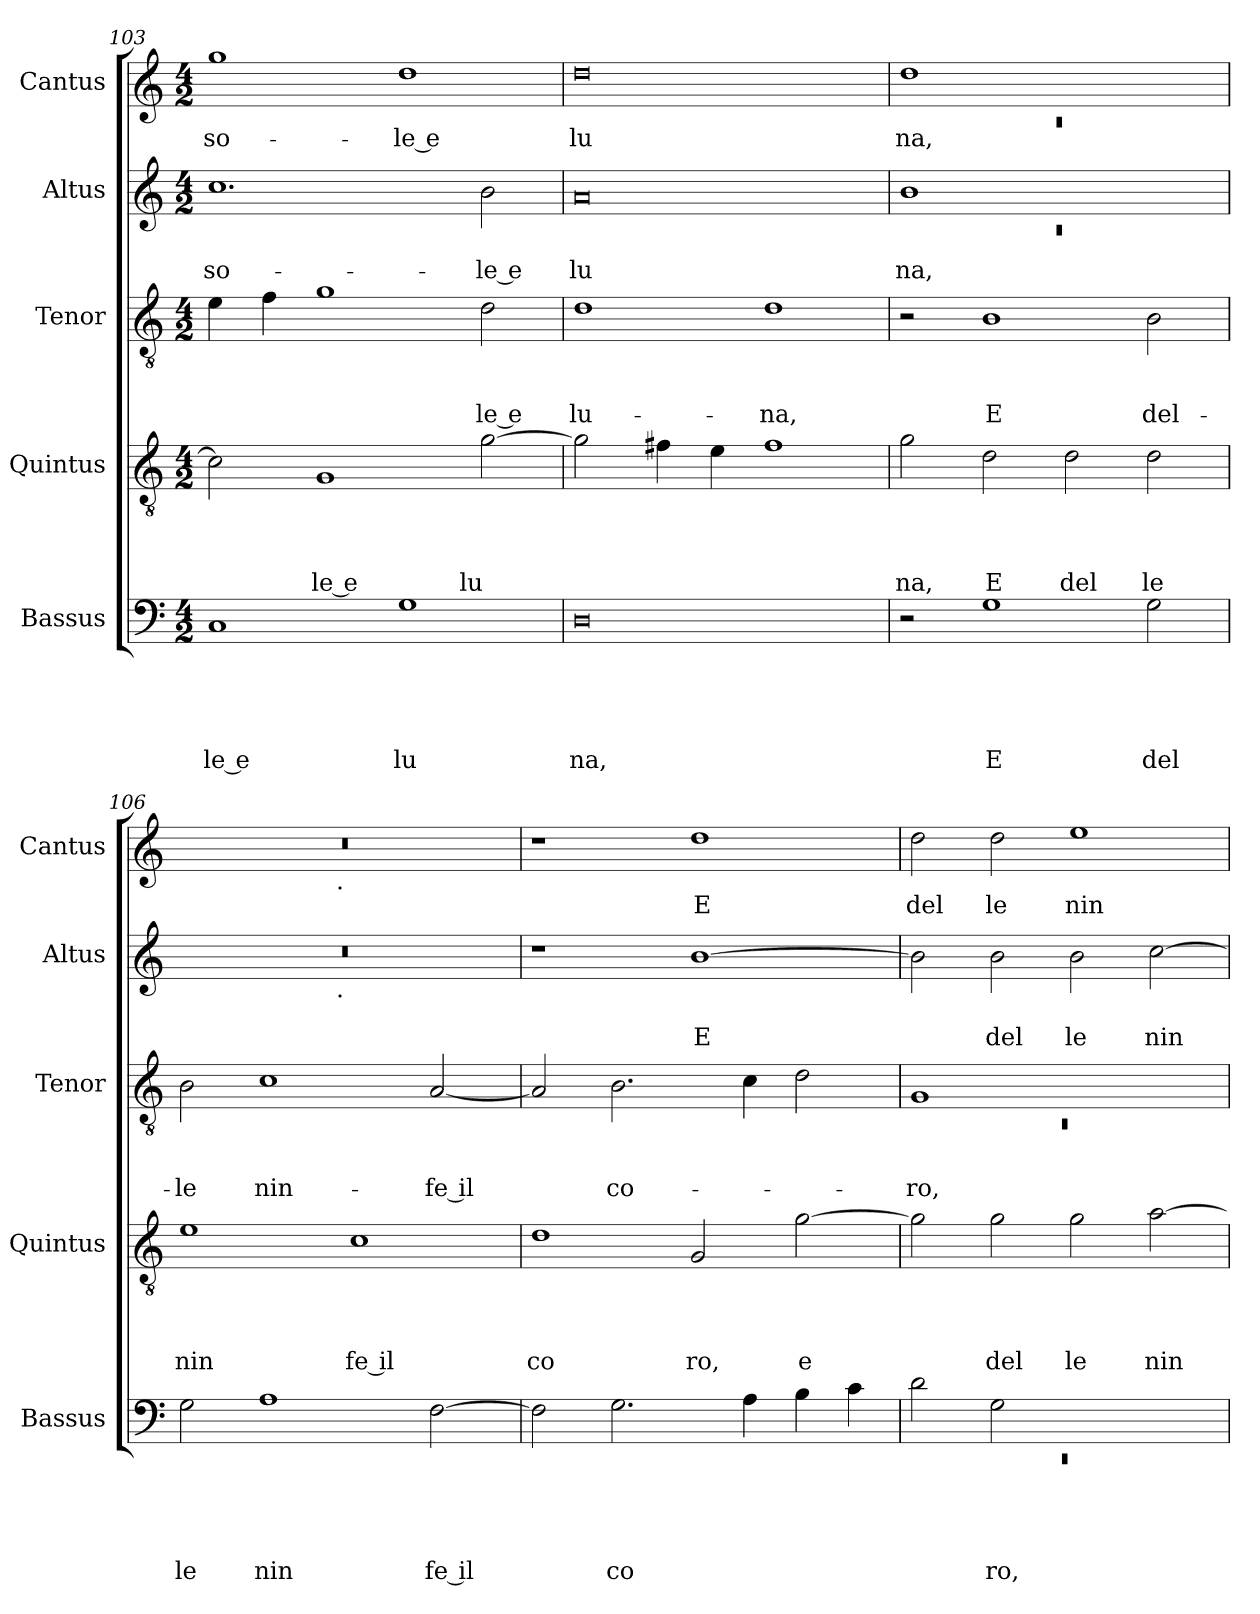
**kern	**text	**text	**text	**text	**text	**kern	**text	**text	**text	**text	**kern	**text	**text	**text	**kern	**text	**text	**kern	**text
*part5	*part5	*part5	*part5	*part5	*part5	*part4	*part4	*part4	*part4	*part4	*part3	*part3	*part3	*part3	*part2	*part2	*part2	*part1	*part1
*staff5	*staff5	*staff5	*staff5	*staff5	*staff5	*staff4	*staff4	*staff4	*staff4	*staff4	*staff3	*staff3	*staff3	*staff3	*staff2	*staff2	*staff2	*staff1	*staff1
*I"Bassus	*	*	*	*	*	*I"Quintus	*	*	*	*	*I"Tenor	*	*	*	*I"Altus	*	*	*I"Cantus	*
*I'Bassus	*	*	*	*	*	*I'Quintus	*	*	*	*	*I'Tenor	*	*	*	*I'Altus	*	*	*I'Cantus	*
*clefF4	*	*	*	*	*	*clefGv2	*	*	*	*	*clefGv2	*	*	*	*clefG2	*	*	*clefG2	*
*k[]	*	*	*	*	*	*k[]	*	*	*	*	*k[]	*	*	*	*k[]	*	*	*k[]	*
*C:	*	*	*	*	*	*C:	*	*	*	*	*C:	*	*	*	*C:	*	*	*C:	*
*M4/2	*	*	*	*	*	*M4/2	*	*	*	*	*M4/2	*	*	*	*M4/2	*	*	*M4/2	*
=103	=103	=103	=103	=103	=103	=103	=103	=103	=103	=103	=103	=103	=103	=103	=103	=103	=103	=103	=103
!	!	!	!	!	!LO:LY:b:rj	!	!	!	!	!	!	!	!	!	!	!	!LO:LY:b	!	!LO:LY:b
1C	.	.	.	.	le e	2c\]	.	.	.	.	4e\	.	.	.	1.cc	.	so-	1gg	so-
.	.	.	.	.	.	.	.	.	.	.	4f\	.	.	.	.	.	.	.	.
!	!	!	!	!	!	!	!	!	!	!LO:LY:b:rj	!	!	!	!	!	!	!	!	!
.	.	.	.	.	.	1G	.	.	.	le e	1g	.	.	.	.	.	.	.	.
!	!	!	!	!	!LO:LY:b	!	!	!	!	!	!	!	!	!	!	!	!	!	!LO:LY:b:rj
1G	.	.	.	.	lu	.	.	.	.	.	.	.	.	.	.	.	.	1dd	-le e
!	!	!	!	!	!	!	!	!	!	!LO:LY:b	!	!	!	!LO:LY:b:rj	!	!	!LO:LY:b:rj	!	!
.	.	.	.	.	.	[>2g\	.	.	.	lu	2d\	.	.	-le e	2b\	.	-le e	.	.
!!LO:PB:g=z
=104	=104	=104	=104	=104	=104	=104	=104	=104	=104	=104	=104	=104	=104	=104	=104	=104	=104	=104	=104
!	!	!	!	!	!LO:LY:b	!	!	!	!	!	!	!	!	!LO:LY:b	!	!	!LO:LY:b	!	!LO:LY:b
0D	.	.	.	.	na,	2g\]	.	.	.	.	1d	.	.	lu-	0a	.	lu	0dd	lu
.	.	.	.	.	.	4f#X\	.	.	.	.	.	.	.	.	.	.	.	.	.
.	.	.	.	.	.	4e\	.	.	.	.	.	.	.	.	.	.	.	.	.
!	!	!	!	!	!	!	!	!	!	!	!	!	!	!LO:LY:b	!	!	!	!	!
.	.	.	.	.	.	1f#	.	.	.	.	1d	.	.	-na,	.	.	.	.	.
=105	=105	=105	=105	=105	=105	=105	=105	=105	=105	=105	=105	=105	=105	=105	=105	=105	=105	=105	=105
*	*	*	*	*	*	*	*	*	*	*	*	*	*	*	*^	*	*	*^	*
!	!	!	!	!	!	!	!	!	!	!LO:LY:b	!	!	!	!	!	!LO:N:vis=1	!	!LO:LY:b	!	!LO:N:vis=1	!LO:LY:b
2r	.	.	.	.	.	2g\	.	.	.	na,	2r	.	.	.	1b	0rc	.	na,	1dd	0rc	na,
!	!	!	!	!	!LO:LY:b	!	!	!	!	!LO:LY:b	!	!	!	!LO:LY:b	!	!	!	!	!	!	!
1G	.	.	.	.	E	2d\	.	.	.	E	1B	.	.	E	.	.	.	.	.	.	.
!	!	!	!	!	!	!	!	!	!	!LO:LY:b	!	!	!	!	!	!	!	!	!	!	!
.	.	.	.	.	.	2d\	.	.	.	del	.	.	.	.	1ryy	.	.	.	1ryy	.	.
!	!	!	!	!	!LO:LY:b	!	!	!	!	!LO:LY:b	!	!	!	!LO:LY:b	!	!	!	!	!	!	!
2G\	.	.	.	.	del	2d\	.	.	.	le	2B\	.	.	del-	.	.	.	.	.	.	.
=106	=106	=106	=106	=106	=106	=106	=106	=106	=106	=106	=106	=106	=106	=106	=106	=106	=106	=106	=106	=106	=106
!	!	!	!	!	!LO:LY:b	!	!	!	!	!LO:LY:b	!	!	!	!LO:LY:b	!	!	!	!	!	!	!
2G\	.	.	.	.	le	1e	.	.	.	nin	2B\	.	.	-le	0r	2ryy	.	.	0r	2ryy	.
!	!	!	!	!	!LO:LY:b	!	!	!	!	!	!	!	!	!LO:LY:b	!	!	!	!	!	!	!
1A	.	.	.	.	nin	.	.	.	.	.	1c	.	.	nin-	.	4...ryy	.	.	.	4...ryy	.
!	!	!	!	!	!	!	!	!	!	!	!	!	!	!	!	!	!	!	!	!LO:TX:b:t=.	!
!	!	!	!	!	!	!	!	!	!	!	!	!	!	!	!	!LO:TX:b:t=.	!	!	!	!	!
.	.	.	.	.	.	.	.	.	.	.	.	.	.	.	.	1ryy	.	.	.	1ryy	.
!	!	!	!	!	!	!	!	!	!	!LO:LY:b:rj	!	!	!	!	!	!	!	!	!	!	!
.	.	.	.	.	.	1c	.	.	.	fe il	.	.	.	.	.	.	.	.	.	.	.
!	!	!	!	!	!LO:LY:b	!	!	!	!	!	!	!	!	!LO:LY:b	!	!	!	!	!	!	!
[>2F\	.	.	.	.	fe il	.	.	.	.	.	[<2A/	.	.	-fe il	.	.	.	.	.	.	.
.	.	.	.	.	.	.	.	.	.	.	.	.	.	.	.	32ryy	.	.	.	32ryy	.
=107	=107	=107	=107	=107	=107	=107	=107	=107	=107	=107	=107	=107	=107	=107	=107	=107	=107	=107	=107	=107	=107
!	!	!	!	!	!	!	!	!	!	!LO:LY:b	!	!	!	!	!	!	!	!	!	!	!
*	*	*	*	*	*	*	*	*	*	*	*	*	*	*	*v	*v	*	*	*	*	*
*	*	*	*	*	*	*	*	*	*	*	*	*	*	*	*	*	*	*v	*v	*
2F\]	.	.	.	.	.	1d	.	.	.	co	2A/]	.	.	.	1r	.	.	1r	.
!	!	!	!	!	!LO:LY:b	!	!	!	!	!	!	!	!	!LO:LY:b	!	!	!	!	!
2.G\	.	.	.	.	co	.	.	.	.	.	2.B\	.	.	co-	.	.	.	.	.
!	!	!	!	!	!	!	!	!	!	!LO:LY:b	!	!	!	!	!	!	!LO:LY:b	!	!LO:LY:b
.	.	.	.	.	.	2G/	.	.	.	ro,	.	.	.	.	[>1b	.	E	1dd	E
4A\	.	.	.	.	.	.	.	.	.	.	4c\	.	.	.	.	.	.	.	.
!	!	!	!	!	!	!	!	!	!	!LO:LY:b	!	!	!	!	!	!	!	!	!
4B\	.	.	.	.	.	[>2g\	.	.	.	e	2d\	.	.	.	.	.	.	.	.
4c\	.	.	.	.	.	.	.	.	.	.	.	.	.	.	.	.	.	.	.
=108	=108	=108	=108	=108	=108	=108	=108	=108	=108	=108	=108	=108	=108	=108	=108	=108	=108	=108	=108
*^	*	*	*	*	*	*	*	*	*	*	*^	*	*	*	*	*	*	*	*
!	!LO:N:vis=1	!	!	!	!	!	!	!	!	!	!	!	!LO:N:vis=1	!	!	!LO:LY:b	!	!	!	!	!LO:LY:b
2d\	0rEE	.	.	.	.	.	2g\]	.	.	.	.	1G	0rC	.	.	-ro,	2b\]	.	.	2dd\	del
!	!	!	!	!	!	!LO:LY:b	!	!	!	!	!LO:LY:b	!	!	!	!	!	!	!	!LO:LY:b	!	!LO:LY:b
2G\	.	.	.	.	.	ro,	2g\	.	.	.	del	.	.	.	.	.	2b\	.	del	2dd\	le
!	!	!	!	!	!	!	!	!	!	!	!LO:LY:b	!	!	!	!	!	!	!	!LO:LY:b	!	!LO:LY:b
1ryy	.	.	.	.	.	.	2g\	.	.	.	le	1ryy	.	.	.	.	2b\	.	le	1ee	nin
!	!	!	!	!	!	!	!	!	!	!	!LO:LY:b	!	!	!	!	!	!	!	!LO:LY:b	!	!
.	.	.	.	.	.	.	[>2a\	.	.	.	nin	.	.	.	.	.	[>2cc\	.	nin	.	.
*v	*v	*	*	*	*	*	*	*	*	*	*	*v	*v	*	*	*	*	*	*	*	*
=	=	=	=	=	=	=	=	=	=	=	=	=	=	=	=	=	=	=	=
*-	*-	*-	*-	*-	*-	*-	*-	*-	*-	*-	*-	*-	*-	*-	*-	*-	*-	*-	*-
